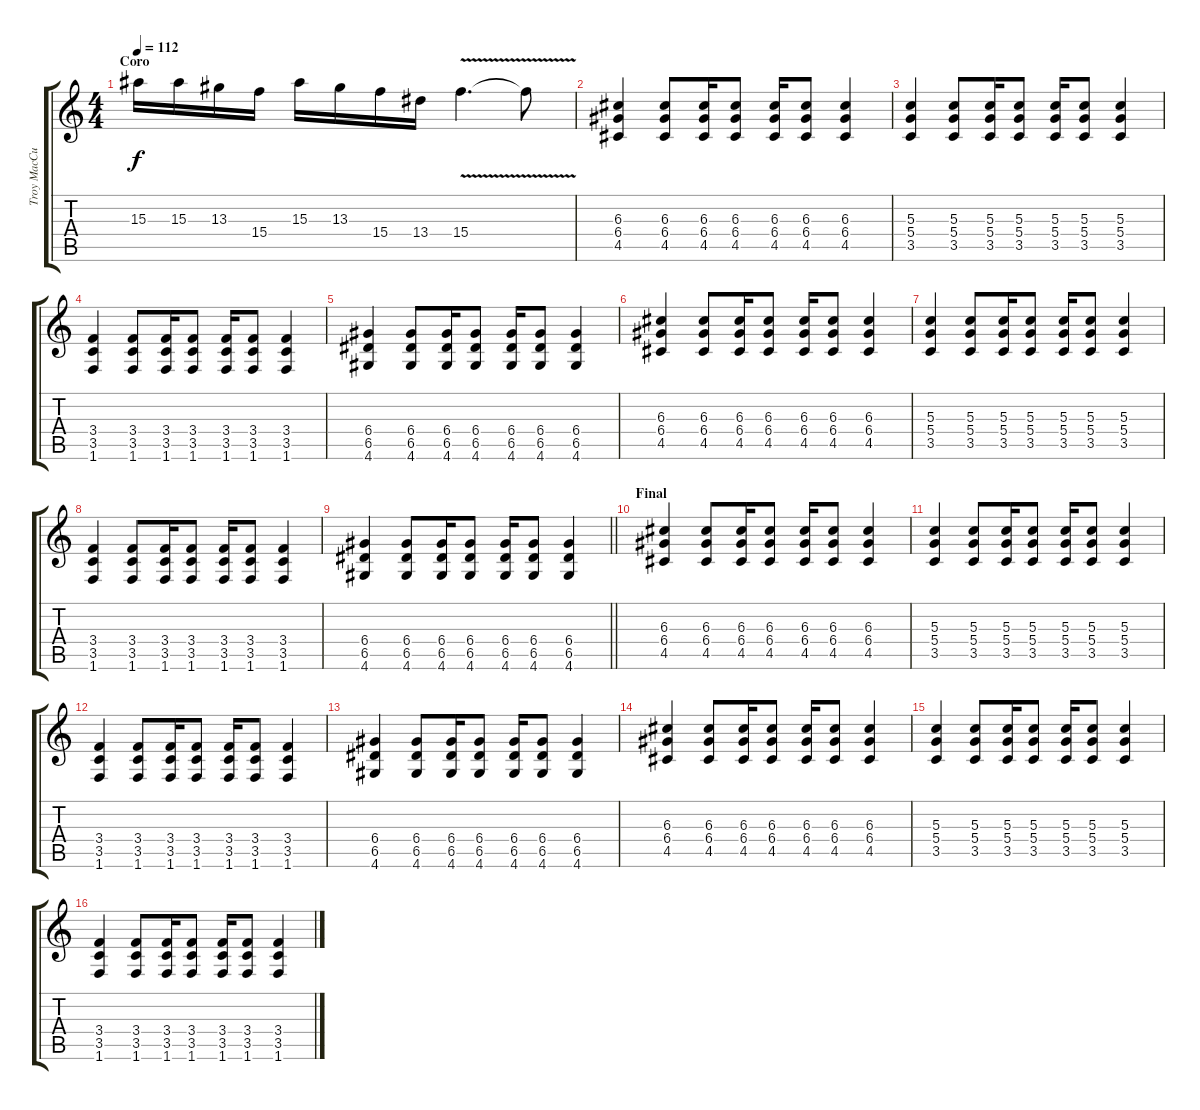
\track ("Troy MacCubbin" "Troy MacCu") {instrument distortionguitar}
\staff {score tabs}
\tuning (E4 B3 G3 D3 A2 E2) {hide}
\ts (4 4)
\section ("" "Coro")
\tempo 112
\clef g2
\ks c
15.3{t}.16{dy f} 15.3.16{instrument distortionguitar} 13.3.16 15.4.16 15.3.16 13.3.16 15.4.16 13.4.16 15.4{v}.4{d} 15.4{t}.8 |
(6.3 6.4 4.5).4 (6.3 6.4 4.5).8 (6.3 6.4 4.5).16 (6.3 6.4 4.5).8 (6.3 6.4 4.5).16 (6.3 6.4 4.5).8 (6.3 6.4 4.5).4 |
(5.3 5.4 3.5).4 (5.3 5.4 3.5).8 (5.3 5.4 3.5).16 (5.3 5.4 3.5).8 (5.3 5.4 3.5).16 (5.3 5.4 3.5).8 (5.3 5.4 3.5).4 |
(3.4 3.5 1.6).4 (3.4 3.5 1.6).8 (3.4 3.5 1.6).16 (3.4 3.5 1.6).8 (3.4 3.5 1.6).16 (3.4 3.5 1.6).8 (3.4 3.5 1.6).4 |
(6.4 6.5 4.6).4 (6.4 6.5 4.6).8 (6.4 6.5 4.6).16 (6.4 6.5 4.6).8 (6.4 6.5 4.6).16 (6.4 6.5 4.6).8 (6.4 6.5 4.6).4 |
(6.3 6.4 4.5).4 (6.3 6.4 4.5).8 (6.3 6.4 4.5).16 (6.3 6.4 4.5).8 (6.3 6.4 4.5).16 (6.3 6.4 4.5).8 (6.3 6.4 4.5).4 |
(5.3 5.4 3.5).4 (5.3 5.4 3.5).8 (5.3 5.4 3.5).16 (5.3 5.4 3.5).8 (5.3 5.4 3.5).16 (5.3 5.4 3.5).8 (5.3 5.4 3.5).4 |
(3.4 3.5 1.6).4 (3.4 3.5 1.6).8 (3.4 3.5 1.6).16 (3.4 3.5 1.6).8 (3.4 3.5 1.6).16 (3.4 3.5 1.6).8 (3.4 3.5 1.6).4 |
\barLineRight lightlight
(6.4 6.5 4.6).4 (6.4 6.5 4.6).8 (6.4 6.5 4.6).16 (6.4 6.5 4.6).8 (6.4 6.5 4.6).16 (6.4 6.5 4.6).8 (6.4 6.5 4.6).4 |
\section ("" "Final")
(6.3 6.4 4.5).4 (6.3 6.4 4.5).8 (6.3 6.4 4.5).16 (6.3 6.4 4.5).8 (6.3 6.4 4.5).16 (6.3 6.4 4.5).8 (6.3 6.4 4.5).4 |
(5.3 5.4 3.5).4 (5.3 5.4 3.5).8 (5.3 5.4 3.5).16 (5.3 5.4 3.5).8 (5.3 5.4 3.5).16 (5.3 5.4 3.5).8 (5.3 5.4 3.5).4 |
(3.4 3.5 1.6).4 (3.4 3.5 1.6).8 (3.4 3.5 1.6).16 (3.4 3.5 1.6).8 (3.4 3.5 1.6).16 (3.4 3.5 1.6).8 (3.4 3.5 1.6).4 |
(6.4 6.5 4.6).4 (6.4 6.5 4.6).8 (6.4 6.5 4.6).16 (6.4 6.5 4.6).8 (6.4 6.5 4.6).16 (6.4 6.5 4.6).8 (6.4 6.5 4.6).4 |
(6.3 6.4 4.5).4 (6.3 6.4 4.5).8 (6.3 6.4 4.5).16 (6.3 6.4 4.5).8 (6.3 6.4 4.5).16 (6.3 6.4 4.5).8 (6.3 6.4 4.5).4 |
(5.3 5.4 3.5).4 (5.3 5.4 3.5).8 (5.3 5.4 3.5).16 (5.3 5.4 3.5).8 (5.3 5.4 3.5).16 (5.3 5.4 3.5).8 (5.3 5.4 3.5).4 |
(3.4 3.5 1.6).4 (3.4 3.5 1.6).8 (3.4 3.5 1.6).16 (3.4 3.5 1.6).8 (3.4 3.5 1.6).16 (3.4 3.5 1.6).8 (3.4 3.5 1.6).4
